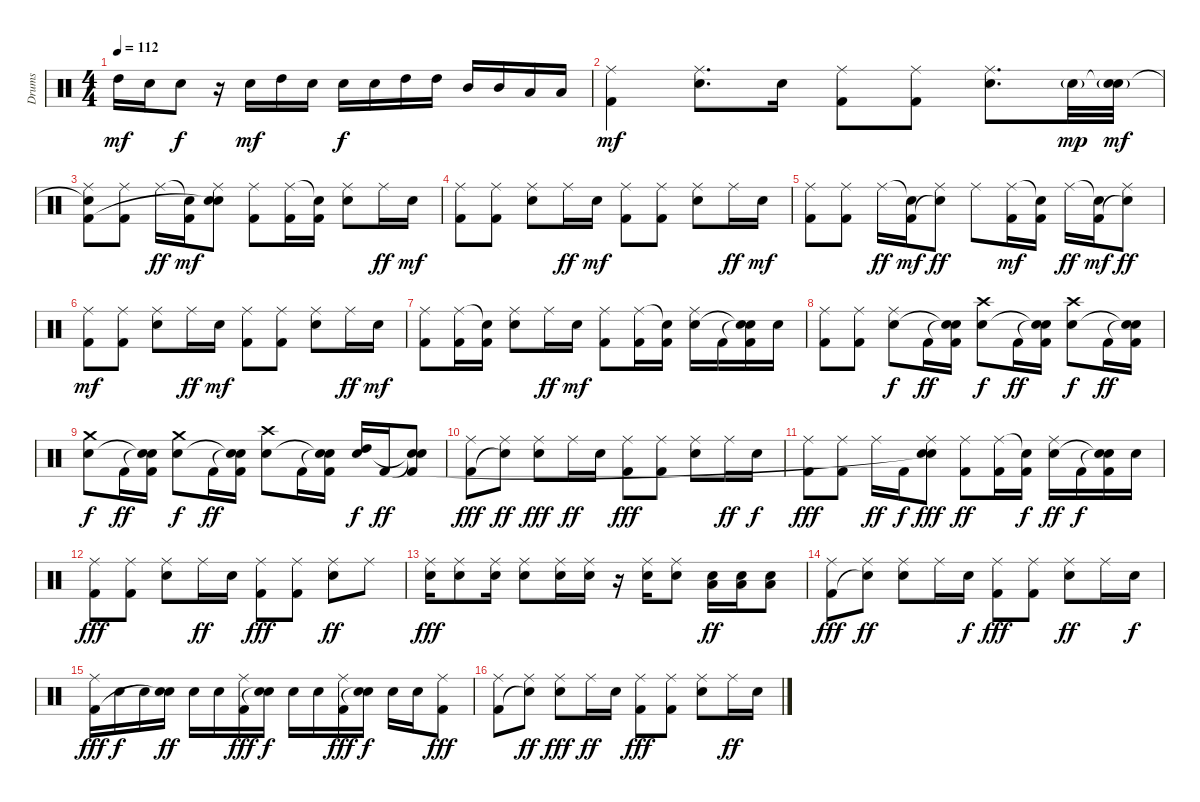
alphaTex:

\track ("Drums" "Drums") {instrument percussion}
\staff {score}
\articulation defaults
\ts (4 4)
\tempo 112
\clef neutral
\ks c "High Tom (hit)".16{dy mf} "Electric Snare (hit)".16 "Electric Snare (hit)".8{dy f}
r.16 "Electric Snare (hit)".16{dy mf} "High Tom (hit)".16 "Electric Snare (hit)".16 "Electric Snare (hit)".16{dy f} "Electric Snare (hit)".16 "High Tom (hit)".16 "High Tom (hit)".16 "Mid Tom (hit)".16 "Mid Tom (hit)".16 "Low Tom (hit)".16 "Low Tom (hit)".16 |
("Ride (middle)" "Kick (hit) 2").4{dy mf} ("Ride (middle)" "Electric Snare (hit)").8{d} "Electric Snare (hit)".16 ("Ride (middle)" "Kick (hit) 2").8 ("Ride (middle)" "Kick (hit) 2").8 ("Ride (middle)" "Electric Snare (hit)").8{d} "Electric Snare (hit)"{g}.32{dy mp} ("Snare (hit)"{t} "Electric Snare (hit)"{g}).32{dy mf} |
("Ride (middle)" "Snare (hit)"{t} "Kick (hit) 2").8 ("Ride (middle)" "Kick (hit) 2").8 "Ride (middle)".16{dy ff} ("Snare (hit)"{t} "Kick (hit) 2").16{dy mf} ("Ride (middle)" "Electric Snare (hit)" "Snare (hit)"{t}).8 ("Ride (middle)" "Kick (hit) 2").8 ("Ride (middle)" "Kick (hit) 2").16 ("Snare (hit)"{t} "Kick (hit) 2").16 ("Ride (middle)" "Electric Snare (hit)").8 "Ride (middle)".16{dy ff} "Electric Snare (hit)".16{dy mf} |
("Ride (middle)" "Kick (hit) 2").8 ("Ride (middle)" "Kick (hit) 2").8 ("Ride (middle)" "Electric Snare (hit)").8 "Ride (middle)".16{dy ff} "Electric Snare (hit)".16{dy mf} ("Ride (middle)" "Kick (hit) 2").8 ("Ride (middle)" "Kick (hit) 2").8 ("Ride (middle)" "Electric Snare (hit)").8 "Ride (middle)".16{dy ff} "Electric Snare (hit)".16{dy mf} |
("Ride (middle)" "Kick (hit) 2").8 ("Ride (middle)" "Kick (hit) 2").8 "Ride (middle)".16{dy ff} ("Snare (hit)"{t} "Kick (hit) 2").16{dy mf} ("Ride (middle)" "Snare (hit)"{t}).8{dy ff} "Ride (middle)".8 ("Ride (middle)" "Kick (hit) 2").16{dy mf} ("Snare (hit)"{t} "Kick (hit) 2").16 "Ride (middle)".16{dy ff} ("Snare (hit)"{t} "Kick (hit) 2").16{dy mf} ("Ride (middle)" "Snare (hit)"{t}).8{dy ff} |
("Ride (middle)" "Kick (hit) 2").8{dy mf} ("Ride (middle)" "Kick (hit) 2").8 ("Ride (middle)" "Electric Snare (hit)").8 "Ride (middle)".16{dy ff} "Electric Snare (hit)".16{dy mf} ("Ride (middle)" "Kick (hit) 2").8 ("Ride (middle)" "Kick (hit) 2").8 ("Ride (middle)" "Electric Snare (hit)").8 "Ride (middle)".16{dy ff} "Electric Snare (hit)".16{dy mf} |
("Ride (middle)" "Kick (hit) 2").8 ("Ride (middle)" "Kick (hit) 2").16 ("Snare (hit)"{t} "Kick (hit) 2").16 ("Ride (middle)" "Electric Snare (hit)").8 "Ride (middle)".16{dy ff} "Electric Snare (hit)".16{dy mf} ("Ride (middle)" "Kick (hit) 2").8 ("Ride (middle)" "Kick (hit) 2").16 ("Snare (hit)"{t} "Kick (hit) 2").16 ("Ride (middle)" "Electric Snare (hit)").16 "Kick (hit) 2".16 ("Snare (hit)"{t} "Snare (hit)"{t} "Kick (hit) 2").16 "Electric Snare (hit)".16 |
("Ride (middle)" "Kick (hit) 2").8 ("Ride (middle)" "Kick (hit) 2").8 ("Ride (middle)" "Electric Snare (hit)").8{dy f} "Kick (hit) 2".16{dy ff} ("Snare (hit)"{t} "Snare (hit)"{t} "Kick (hit) 2").16 ("Crash high (hit)" "Electric Snare (hit)").8{dy f} "Kick (hit) 2".16{dy ff} ("Snare (hit)"{t} "Snare (hit)"{t} "Kick (hit) 2").16 ("Crash high (hit)" "Electric Snare (hit)").8{dy f} "Kick (hit) 2".16{dy ff} ("Snare (hit)"{t} "Snare (hit)"{t} "Kick (hit) 2").16 |
("Crash medium (hit)" "Electric Snare (hit)").8{dy f} "Kick (hit) 2".16{dy ff} ("Snare (hit)"{t} "Snare (hit)"{t} "Kick (hit) 2").16 ("Crash medium (hit)" "Electric Snare (hit)").8{dy f} "Kick (hit) 2".16{dy ff} ("Snare (hit)"{t} "Snare (hit)"{t} "Kick (hit) 2").16 ("Crash high (hit)" "Electric Snare (hit)").8 "Kick (hit) 2".16 ("Snare (hit)"{t} "Snare (hit)"{t} "Kick (hit) 2").16 ("High Tom (hit)" "Electric Snare (hit)").16{dy f} "Kick (hit) 2".16{dy ff} ("Snare (hit)"{t} "Snare (hit)"{t} "Kick (hit) 2").8 |
("Ride (middle)" "Kick (hit) 2").8{dy fff} ("Ride (middle)" "Snare (hit)"{t}).8{dy ff} ("Ride (middle)" "Electric Snare (hit)").8{dy fff} "Ride (middle)".16{dy ff} "Electric Snare (hit)".16 ("Ride (middle)" "Kick (hit) 2").8{dy fff} ("Ride (middle)" "Kick (hit) 2").8 ("Ride (middle)" "Electric Snare (hit)").8 "Ride (middle)".16{dy ff} "Electric Snare (hit)".16{dy f} |
("Ride (middle)" "Kick (hit) 2").8{dy fff} ("Ride (middle)" "Kick (hit) 2").8 "Ride (middle)".16{dy ff} "Kick (hit) 2".16{dy f} ("Ride (middle)" "Electric Snare (hit)" "Snare (hit)"{t}).8{dy fff} ("Ride (middle)" "Kick (hit) 2").8{dy ff} ("Ride (middle)" "Kick (hit) 2").16 ("Snare (hit)"{t} "Kick (hit) 2").16{dy f} ("Ride (middle)" "Electric Snare (hit)").16{dy ff} "Kick (hit) 2".16{dy f} ("Snare (hit)"{t} "Snare (hit)"{t} "Kick (hit) 2").16 "Electric Snare (hit)".16 |
("Ride (middle)" "Kick (hit) 2").8{dy fff} ("Ride (middle)" "Kick (hit) 2").8 ("Ride (middle)" "Electric Snare (hit)").8 "Ride (middle)".16{dy ff} "Electric Snare (hit)".16 ("Ride (middle)" "Kick (hit) 2").8{dy fff} ("Ride (middle)" "Kick (hit) 2").8 ("Ride (middle)" "Electric Snare (hit)").8{dy ff} "Ride (middle)".8 |
("Ride (middle)" "Electric Snare (hit)").16{dy fff} ("Ride (middle)" "Electric Snare (hit)").8 ("Ride (middle)" "Electric Snare (hit)").16 ("Ride (middle)" "Electric Snare (hit)").8 ("Ride (middle)" "Electric Snare (hit)").16 ("Ride (middle)" "Electric Snare (hit)").16 r.16 ("Ride (middle)" "Electric Snare (hit)").16 ("Ride (middle)" "Electric Snare (hit)").8 ("Electric Snare (hit)" "Low Tom (hit)").16{dy ff} ("Electric Snare (hit)" "Low Tom (hit)").16 ("Electric Snare (hit)" "Low Tom (hit)").8 |
("Ride (middle)" "Kick (hit) 2").8{dy fff} ("Ride (middle)" "Snare (hit)"{t}).8{dy ff} ("Ride (middle)" "Electric Snare (hit)").8 "Ride (middle)".16 "Electric Snare (hit)".16{dy f} ("Ride (middle)" "Kick (hit) 2").8{dy fff} ("Ride (middle)" "Kick (hit) 2").8 ("Ride (middle)" "Electric Snare (hit)").8{dy ff} "Ride (middle)".16 "Electric Snare (hit)".16{dy f} |
("Ride (middle)" "Kick (hit) 2").16{dy fff} "Electric Snare (hit)".16{dy f} "Electric Snare (hit)".16 ("Electric Snare (hit)" "Snare (hit)"{t}).16{dy ff} "Electric Snare (hit)".16 "Electric Snare (hit)".16 ("Ride (middle)" "Kick (hit) 2").16{dy fff} ("Electric Snare (hit)" "Snare (hit)"{t}).16{dy f} "Electric Snare (hit)".16 "Electric Snare (hit)".16 ("Ride (middle)" "Kick (hit) 2").16{dy fff} ("Electric Snare (hit)" "Snare (hit)"{t}).16{dy f} "Electric Snare (hit)".16 "Electric Snare (hit)".16 ("Ride (middle)" "Kick (hit) 2").8{dy fff} |
("Ride (middle)" "Kick (hit) 2").8 ("Ride (middle)" "Snare (hit)"{t}).8{dy ff} ("Ride (middle)" "Electric Snare (hit)").8{dy fff} "Ride (middle)".16{dy ff} "Electric Snare (hit)".16 ("Ride (middle)" "Kick (hit) 2").8{dy fff} ("Ride (middle)" "Kick (hit) 2").8 ("Ride (middle)" "Electric Snare (hit)").8 "Ride (middle)".16{dy ff} "Electric Snare (hit)".16
